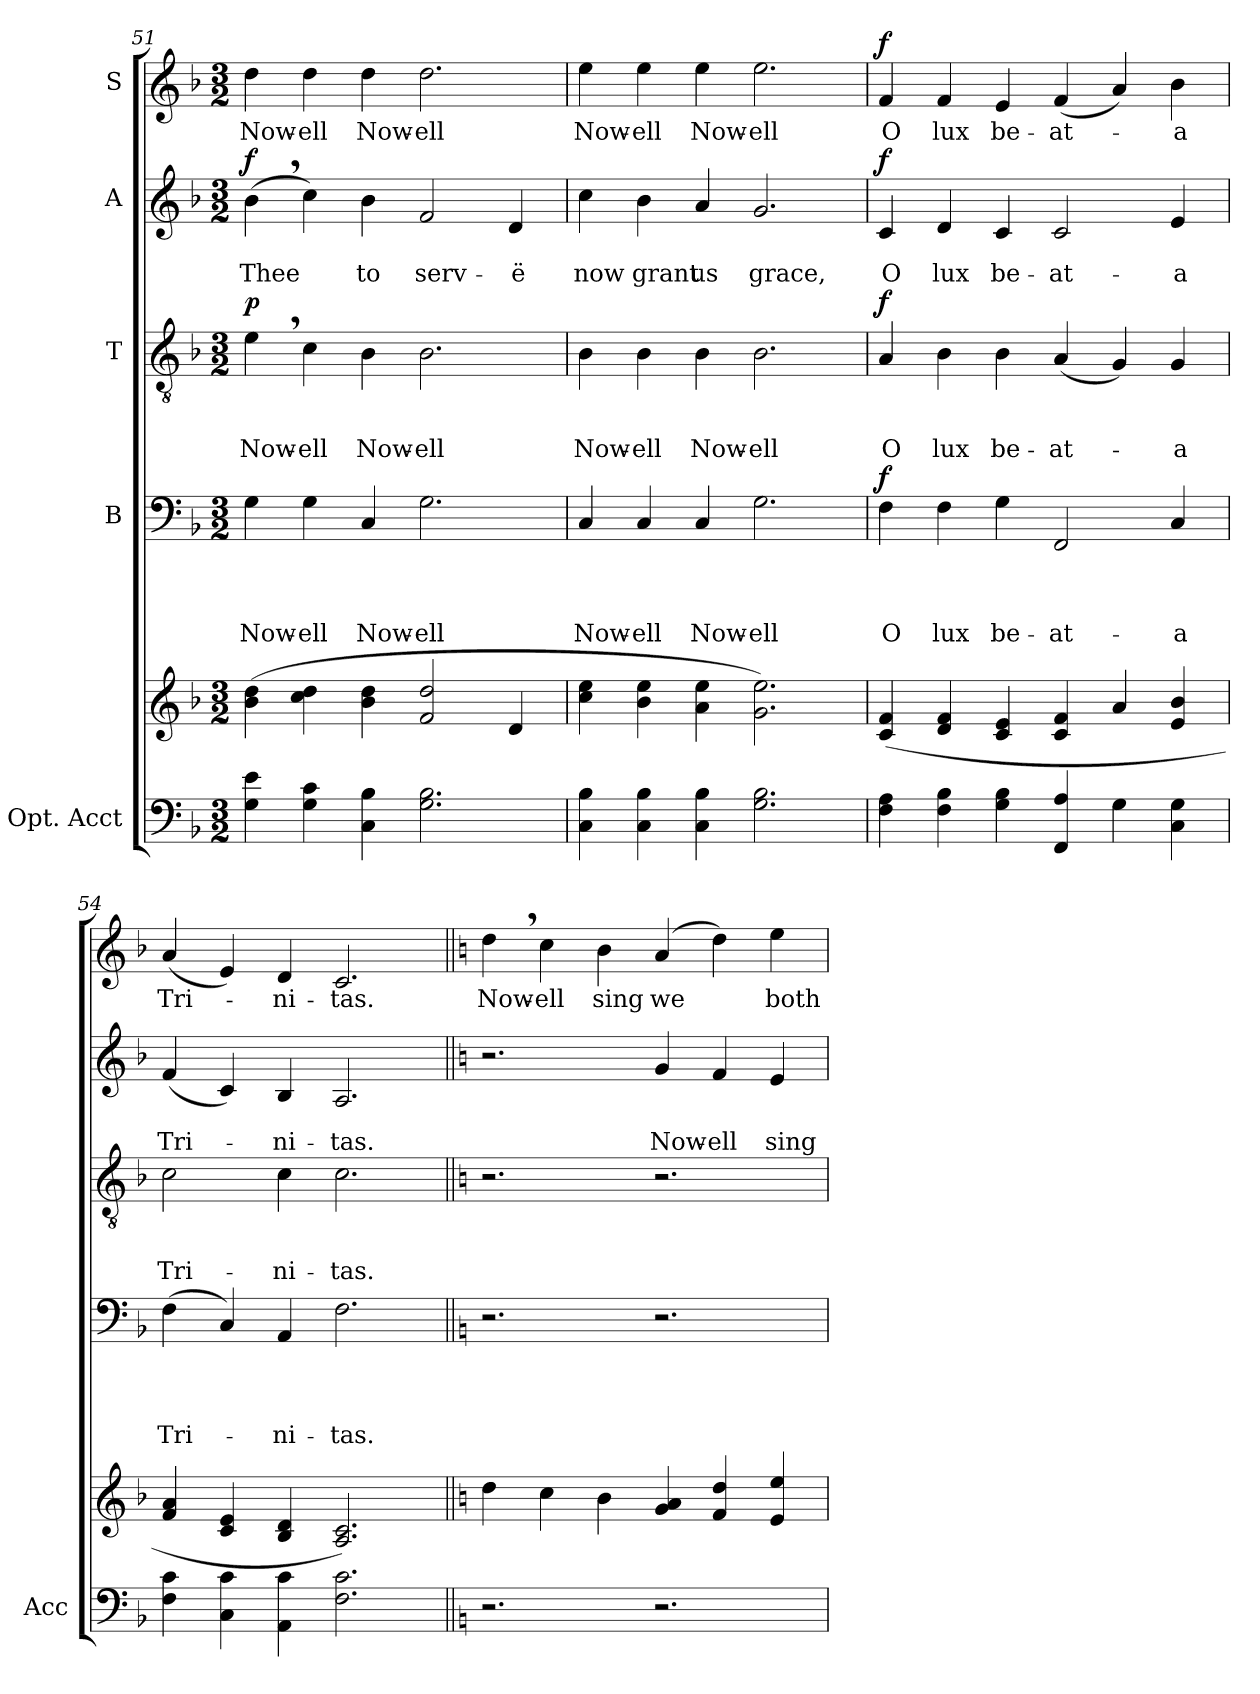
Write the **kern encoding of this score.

**kern	**kern	**kern	**text	**text	**text	**text	**dynam	**kern	**text	**text	**text	**dynam	**kern	**text	**text	**dynam	**kern	**text	**dynam
*part5	*part5	*part4	*part4	*part4	*part4	*part4	*part4	*part3	*part3	*part3	*part3	*part3	*part2	*part2	*part2	*part2	*part1	*part1	*part1
*staff6	*staff5	*staff4	*staff4	*staff4	*staff4	*staff4	*staff4	*staff3	*staff3	*staff3	*staff3	*staff3	*staff2	*staff2	*staff2	*staff2	*staff1	*staff1	*staff1
*I"Opt. Acct	*	*I"B	*	*	*	*	*	*I"T	*	*	*	*	*I"A	*	*	*	*I"S	*	*
*I'Acc	*	*	*	*	*	*	*	*	*	*	*	*	*	*	*	*	*	*	*
*clefF4	*clefG2	*clefF4	*	*	*	*	*	*clefGv2	*	*	*	*	*clefG2	*	*	*	*clefG2	*	*
*k[b-]	*k[b-]	*k[b-]	*	*	*	*	*	*k[b-]	*	*	*	*	*k[b-]	*	*	*	*k[b-]	*	*
*F:	*F:	*F:	*	*	*	*	*	*F:	*	*	*	*	*F:	*	*	*	*F:	*	*
*M3/2	*M3/2	*M3/2	*	*	*	*	*	*M3/2	*	*	*	*	*M3/2	*	*	*	*M3/2	*	*
=51	=51	=51	=51	=51	=51	=51	=51	=51	=51	=51	=51	=51	=51	=51	=51	=51	=51	=51	=51
!	!	!	!	!	!	!LO:LY:b	!	!	!	!	!LO:LY:b	!LO:DY:a	!	!	!LO:LY:b	!LO:DY:a	!	!LO:LY:b	!
4G\ 4e\	(>4b-\ 4dd\	4G\	.	.	.	Now-	.	4e,>\	.	.	Now-	p	(>4b-,>\	.	Thee	f	4dd\	Now-	.
!	!	!	!	!	!	!LO:LY:b	!	!	!	!	!LO:LY:b	!	!	!	!	!	!	!LO:LY:b	!
4G\ 4c\	4cc\ 4dd\	4G\	.	.	.	-ell	.	4c\	.	.	-ell	.	4cc\)	.	.	.	4dd\	-ell	.
!	!	!	!	!	!	!LO:LY:b	!	!	!	!	!LO:LY:b	!	!	!	!LO:LY:b	!	!	!LO:LY:b	!
4C\ 4B-\	4b-\ 4dd\	4C/	.	.	.	Now-	.	4B-\	.	.	Now-	.	4b-\	.	to	.	4dd\	Now-	.
!	!	!	!	!	!	!LO:LY:b	!	!	!	!	!LO:LY:b	!	!	!	!LO:LY:b	!	!	!LO:LY:b	!
2.G\ 2.B-\	2f/ 2dd/	2.G\	.	.	.	-ell	.	2.B-\	.	.	-ell	.	2f/	.	serv-	.	2.dd\	-ell	.
!	!	!	!	!	!	!	!	!	!	!	!	!	!	!	!LO:LY:b	!	!	!	!
.	4d/	.	.	.	.	.	.	.	.	.	.	.	4d/	.	-ë	.	.	.	.
=52	=52	=52	=52	=52	=52	=52	=52	=52	=52	=52	=52	=52	=52	=52	=52	=52	=52	=52	=52
!	!	!	!	!	!	!LO:LY:b	!	!	!	!	!LO:LY:b	!	!	!	!LO:LY:b	!	!	!LO:LY:b	!
4C\ 4B-\	4cc\ 4ee\	4C/	.	.	.	Now-	.	4B-\	.	.	Now-	.	4cc\	.	now	.	4ee\	Now-	.
!	!	!	!	!	!	!LO:LY:b	!	!	!	!	!LO:LY:b	!	!	!	!LO:LY:b	!	!	!LO:LY:b	!
4C\ 4B-\	4b-\ 4ee\	4C/	.	.	.	-ell	.	4B-\	.	.	-ell	.	4b-\	.	grant	.	4ee\	-ell	.
!	!	!	!	!	!	!LO:LY:b	!	!	!	!	!LO:LY:b	!	!	!	!LO:LY:b	!	!	!LO:LY:b	!
4C\ 4B-\	4a\ 4ee\	4C/	.	.	.	Now-	.	4B-\	.	.	Now-	.	4a/	.	us	.	4ee\	Now-	.
!	!	!	!	!	!	!LO:LY:b	!	!	!	!	!LO:LY:b	!	!	!	!LO:LY:b	!	!	!LO:LY:b	!
2.G\ 2.B-\	2.g\ 2.ee\)	2.G\	.	.	.	-ell	.	2.B-\	.	.	-ell	.	2.g/	.	grace,	.	2.ee\	-ell	.
!!LO:PB:g=z
=53	=53	=53	=53	=53	=53	=53	=53	=53	=53	=53	=53	=53	=53	=53	=53	=53	=53	=53	=53
!	!	!	!	!	!	!LO:LY:b	!LO:DY:a	!	!	!	!LO:LY:b	!LO:DY:a	!	!	!LO:LY:b	!LO:DY:a	!	!LO:LY:b	!LO:DY:a
4F\ 4A\	(>4c/ 4f/	4F\	.	.	.	O	f	4A/	.	.	O	f	4c/	.	O	f	4f/	O	f
!	!	!	!	!	!	!LO:LY:b	!	!	!	!	!LO:LY:b	!	!	!	!LO:LY:b	!	!	!LO:LY:b	!
4F\ 4B-\	4d/ 4f/	4F\	.	.	.	lux	.	4B-\	.	.	lux	.	4d/	.	lux	.	4f/	lux	.
!	!	!	!	!	!	!LO:LY:b	!	!	!	!	!LO:LY:b	!	!	!	!LO:LY:b	!	!	!LO:LY:b	!
4G\ 4B-\	4c/ 4e/	4G\	.	.	.	be-	.	4B-\	.	.	be-	.	4c/	.	be-	.	4e/	be-	.
!	!	!	!	!	!	!LO:LY:b	!	!	!	!	!LO:LY:b	!	!	!	!LO:LY:b	!	!	!LO:LY:b	!
4FF/ 4A/	4c/ 4f/	2FF/	.	.	.	-at-	.	(<4A/	.	.	-at-	.	2c/	.	-at-	.	(<4f/	-at-	.
4G\	4a/	.	.	.	.	.	.	4G/)	.	.	.	.	.	.	.	.	4a/)	.	.
!	!	!	!	!	!	!LO:LY:b	!	!	!	!	!LO:LY:b	!	!	!	!LO:LY:b	!	!	!LO:LY:b	!
4C\ 4G\	4e/ 4b-/	4C/	.	.	.	-a	.	4G/	.	.	-a	.	4e/	.	-a	.	4b-\	-a	.
=54	=54	=54	=54	=54	=54	=54	=54	=54	=54	=54	=54	=54	=54	=54	=54	=54	=54	=54	=54
!	!	!	!	!	!	!LO:LY:b	!	!	!	!	!LO:LY:b	!	!	!	!LO:LY:b	!	!	!LO:LY:b	!
4F\ 4c\	4f/ 4a/	(>4F\	.	.	.	Tri-	.	2c\	.	.	Tri-	.	(<4f/	.	Tri-	.	(<4a/	Tri-	.
4C\ 4c\	4c/ 4e/	4C/)	.	.	.	.	.	.	.	.	.	.	4c/)	.	.	.	4e/)	.	.
!	!	!	!	!	!	!LO:LY:b	!	!	!	!	!LO:LY:b	!	!	!	!LO:LY:b	!	!	!LO:LY:b	!
4AA\ 4c\	4B-/ 4d/	4AA/	.	.	.	-ni-	.	4c\	.	.	-ni-	.	4B-/	.	-ni-	.	4d/	-ni-	.
!	!	!	!	!	!	!LO:LY:b	!	!	!	!	!LO:LY:b	!	!	!	!LO:LY:b	!	!	!LO:LY:b	!
2.F\ 2.c\	2.A/ 2.c/)	2.F\	.	.	.	-tas.	.	2.c\	.	.	-tas.	.	2.A/	.	-tas.	.	2.c/	-tas.	.
=55||	=55||	=55||	=55||	=55||	=55||	=55||	=55||	=55||	=55||	=55||	=55||	=55||	=55||	=55||	=55||	=55||	=55||	=55||	=55||
*k[]	*k[]	*k[]	*	*	*	*	*	*k[]	*	*	*	*	*k[]	*	*	*	*k[]	*	*
*C:	*C:	*C:	*	*	*	*	*	*C:	*	*	*	*	*C:	*	*	*	*C:	*	*
!	!	!	!	!	!	!	!	!	!	!	!	!	!	!	!	!	!	!LO:LY:b	!
2.r	4dd\	2.r	.	.	.	.	.	2.r	.	.	.	.	2.r	.	.	.	4dd,>\	Now-	.
!	!	!	!	!	!	!	!	!	!	!	!	!	!	!	!	!	!	!LO:LY:b	!
.	4cc\	.	.	.	.	.	.	.	.	.	.	.	.	.	.	.	4cc\	-ell	.
!	!	!	!	!	!	!	!	!	!	!	!	!	!	!	!	!	!	!LO:LY:b	!
.	4b\	.	.	.	.	.	.	.	.	.	.	.	.	.	.	.	4b\	sing	.
!	!	!	!	!	!	!	!	!	!	!	!	!	!	!	!LO:LY:b	!	!	!LO:LY:b	!
2.r	4g/ 4a/	2.r	.	.	.	.	.	2.r	.	.	.	.	4g/	.	Now-	.	(<4a/	we	.
!	!	!	!	!	!	!	!	!	!	!	!	!	!	!	!LO:LY:b	!	!	!	!
.	4f/ 4dd/	.	.	.	.	.	.	.	.	.	.	.	4f/	.	-ell	.	4dd\)	.	.
!	!	!	!	!	!	!	!	!	!	!	!	!	!	!	!LO:LY:b	!	!	!LO:LY:b	!
.	4e/ 4ee/	.	.	.	.	.	.	.	.	.	.	.	4e/	.	sing	.	4ee\	both	.
=	=	=	=	=	=	=	=	=	=	=	=	=	=	=	=	=	=	=	=
*-	*-	*-	*-	*-	*-	*-	*-	*-	*-	*-	*-	*-	*-	*-	*-	*-	*-	*-	*-
